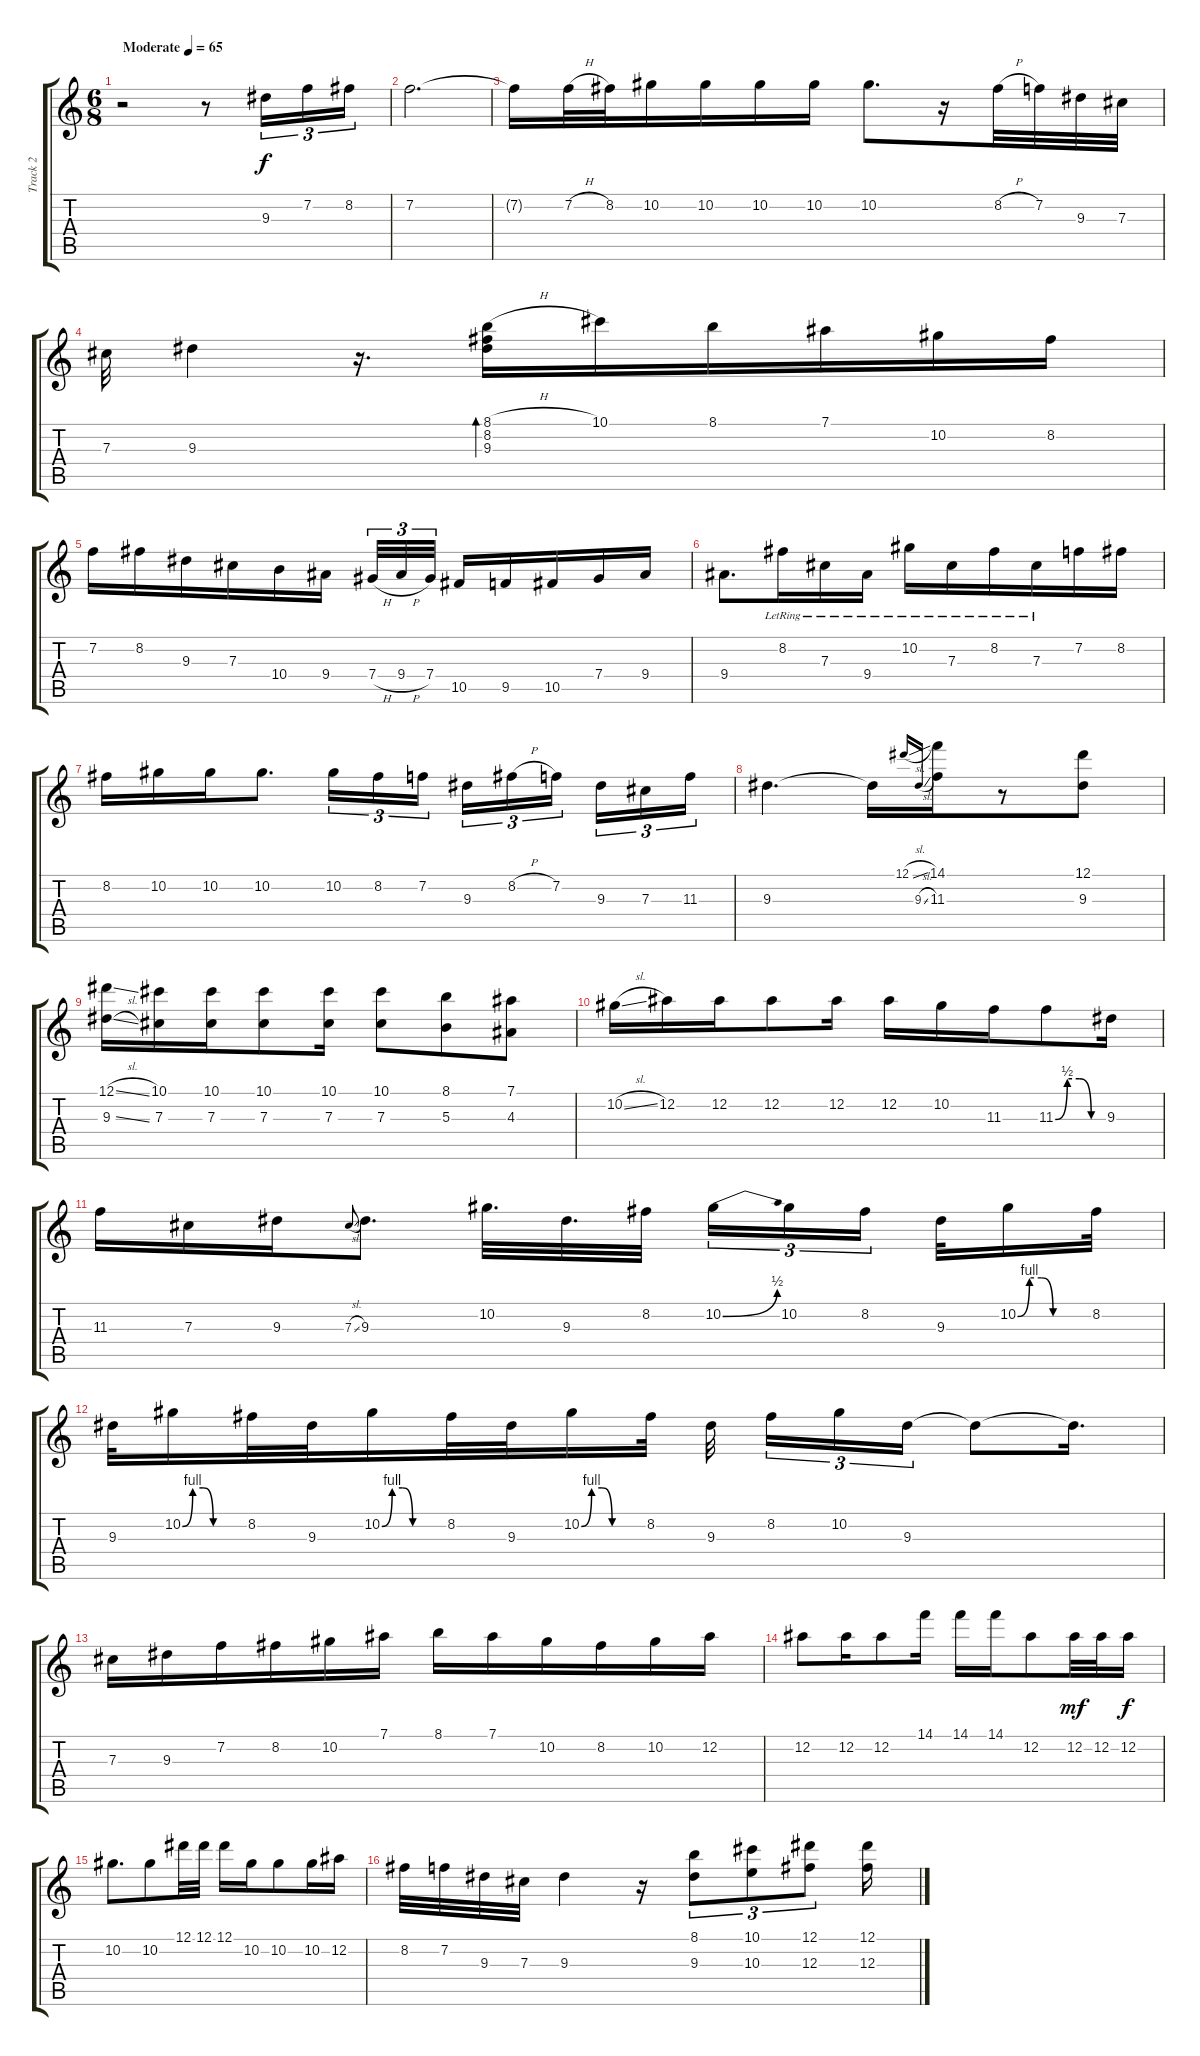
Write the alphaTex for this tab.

\track ("Track 2" "Track 2") {instrument acousticguitarsteel}
\staff {score tabs}
\tuning (Eb4 Bb3 Gb3 Db3 Ab2 Eb2) {hide}
\ts (6 8)
\tempo (65 "Moderate")
\clef g2
\ks c
r.2{dy f instrument acousticguitarsteel} r.8 9.3.16{tu (3 2)} 7.2.16{tu (3 2)} 8.2.16{tu (3 2)} |
7.2.2{d} |
7.2{t}.16 7.2{h}.32 8.2.32 10.2.16 10.2.16 10.2.16 10.2.16 10.2.8{d} r.16 8.2{h}.32 7.2.32 9.3.32 7.3.32 |
7.3.32 9.3.4 r.16{d} (8.1{h} 8.2 9.3).16{bd 480} 10.1.16 8.1.16 7.1.16 10.2.16 8.2.16 |
7.2.16 8.2.16 9.3.16 7.3.16 10.4.16 9.4.16 7.4{h}.32{tu (3 2)} 9.4{h}.32{tu (3 2)} 7.4.32{tu (3 2) beam splitsecondary} 10.5.16 9.5.16 10.5.16 7.4.16 9.4.16 |
9.4.8{d} 8.2{lr}.16 7.3{lr}.16 9.4{lr}.16 10.2{lr}.16 7.3{lr}.16 8.2{lr}.16 7.3{lr}.16 7.2.16 8.2.16 |
8.2.16 10.2.16 10.2.16 10.2.8{d} 10.2.16{tu (3 2)} 8.2.16{tu (3 2)} 7.2.16{tu (3 2) beam splitsecondary} 9.3.16{tu (3 2)} 8.2{h}.16{tu (3 2)} 7.2.16{tu (3 2) beam splitsecondary} 9.3.16{tu (3 2)} 7.3.16{tu (3 2)} 11.3.16{tu (3 2)} |
9.3.4{d} 9.3{t}.16 12.1{sl}.16{gr onbeat} 9.3{sl}.16{gr onbeat} (14.1 11.3).16 r.8 (12.1 9.3).8 |
(12.1{sl} 9.3{sl}).16 (10.1 7.3).16 (10.1 7.3).16 (10.1 7.3).8 (10.1 7.3).16 (10.1 7.3).8 (8.1 5.3).8 (7.1 4.3).8 |
10.2{sl}.16 12.2.16 12.2.16 12.2.8 12.2.16 12.2.16 10.2.16 11.3.16 11.3{be (custom 0 0 15 2 30 2 45 0 60 0)}.8 9.3.16 |
11.3.16 7.3.16 9.3.16 7.3{sl}.8{gr onbeat} 9.3.8{d} 10.2.32{d} 9.3.32{d} 8.2.32{beam splitsecondary} 10.2{be (bend 0 0 60 2)}.16{tu (3 2)} 10.2.16{tu (3 2)} 8.2.16{tu (3 2) beam splitsecondary} 9.3.32 10.2{be (custom 0 0 10 4 20 4 30 0 60 0)}.16 8.2.32 |
9.3.32 10.2{be (custom 0 0 10 4 20 4 30 0 60 0)}.16 8.2.32 9.3.32 10.2{be (custom 0 0 10 4 20 4 30 0 60 0)}.16 8.2.32 9.3.32 10.2{be (custom 0 0 10 4 20 4 30 0 60 0)}.16 8.2.32 9.3.32{beam splitsecondary} 8.2.16{tu (3 2)} 10.2.16{tu (3 2)} 9.3.16{tu (3 2)} 9.3{t}.8 9.3{t}.16{d} |
7.3.16 9.3.16 7.2.16 8.2.16 10.2.16 7.1.16 8.1.16 7.1.16 10.2.16 8.2.16 10.2.16 12.2.16 |
12.2.8 12.2.16 12.2.8 14.1.16 14.1.16 14.1.16 12.2.8 12.2.32{dy mf} 12.2.32 12.2.16{dy f} |
10.2.8{d} 10.2.8 12.1.32 12.1.32 12.1.16 10.2.16 10.2.8 10.2.16 12.2.16 |
8.2.32 7.2.32 9.3.32 7.3.32 9.3.4 r.16 (8.1 9.3).8{tu (3 2)} (10.1 10.3).8{tu (3 2)} (12.1 12.3).8{tu (3 2)} (12.1 12.3).16
